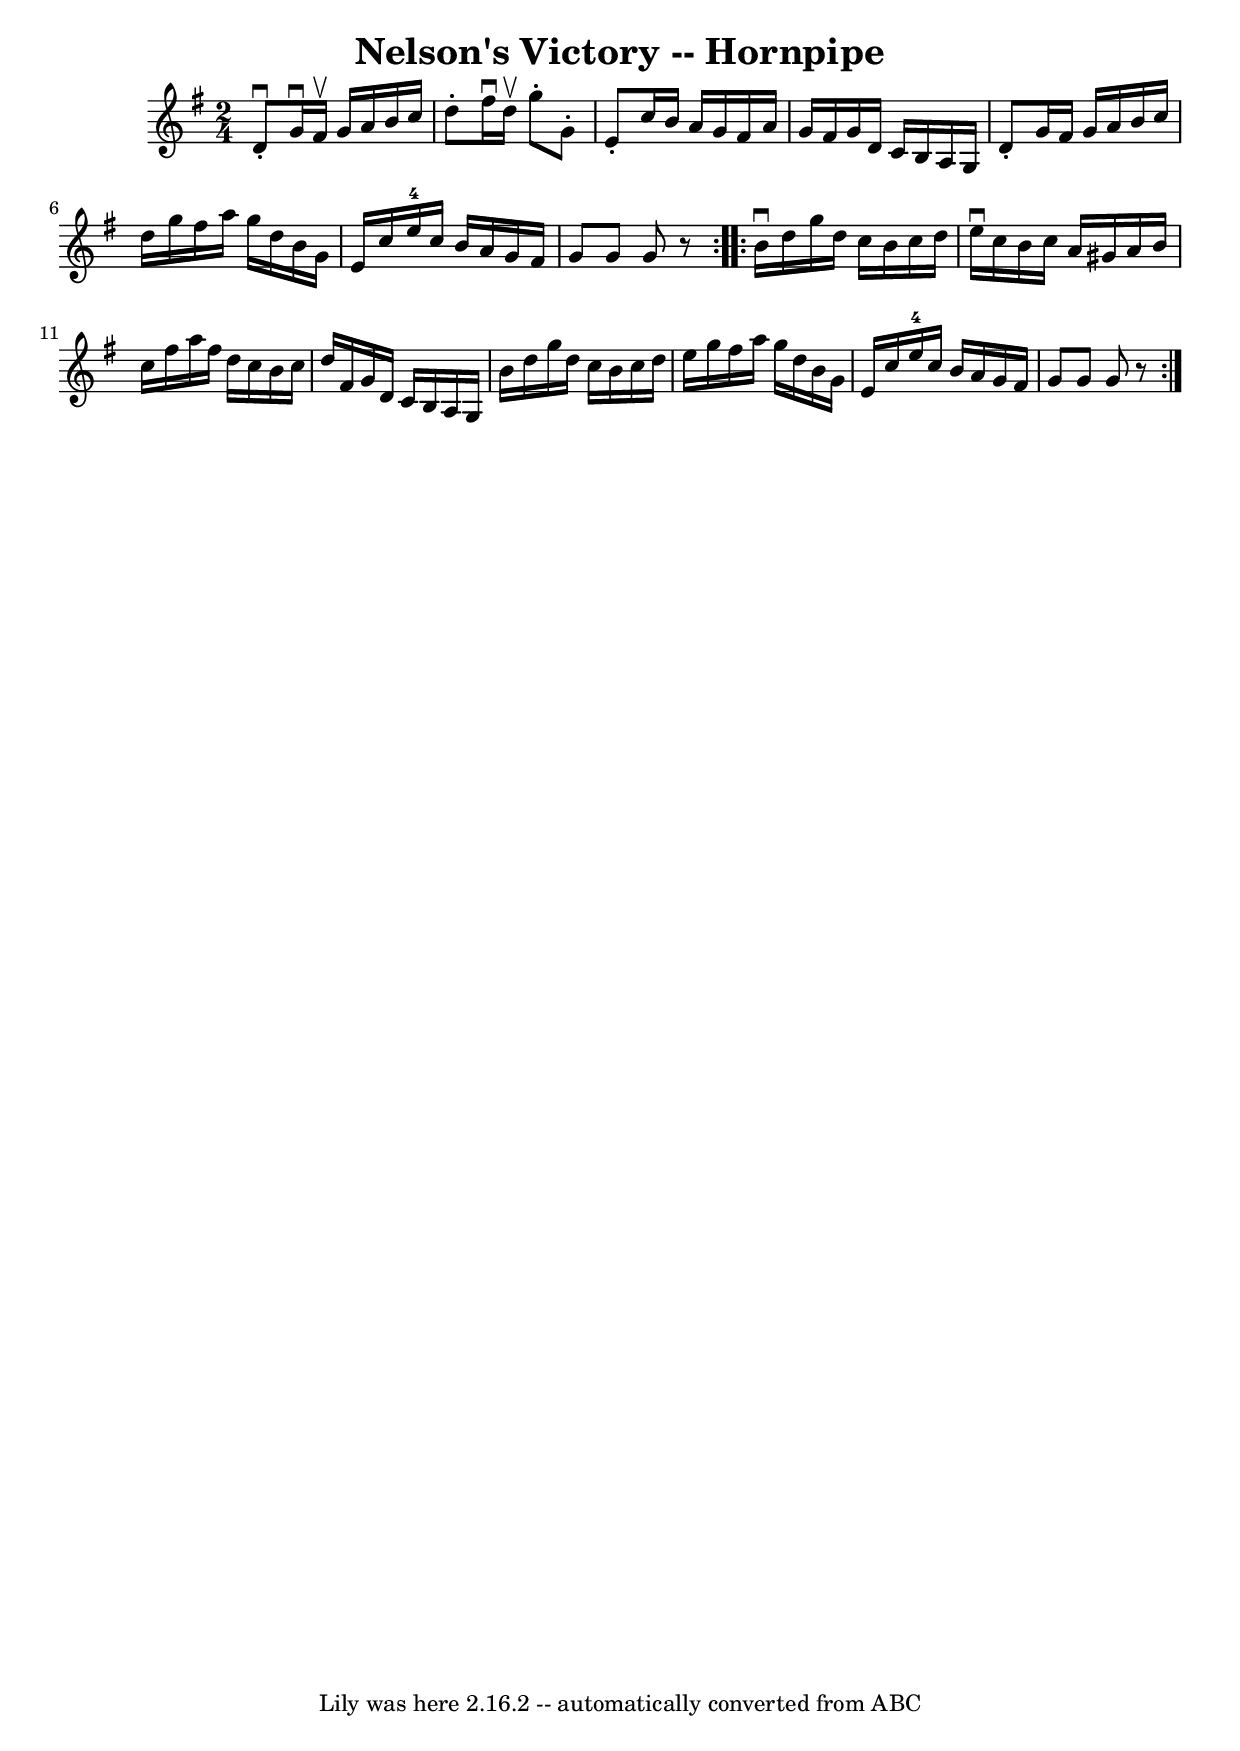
\version "2.16.2"
\include "Mammoth.ily"
\header {
  %% book = "Cole's 1000 Fiddle Tunes"
  crossRefNumber = "1"
  footnotes = ""
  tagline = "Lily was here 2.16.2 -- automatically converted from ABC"
  title = "Nelson's Victory -- Hornpipe"

}
voicedefault =  {



  \repeat volta 2 {

    \time 2/4 
    \key g \major
 d'8^\downbow-. g'16^\downbow fis'16^\upbow   
    g'16 a'16 b'16 c''16  |
    d''8 -. fis''16^\downbow d''16 
    ^\upbow g''8 -. g'8 -. |
    e'8 -. c''16 b'16 a'16 g'16    
    fis'16 a'16  |
    g'16 fis'16 g'16 d'16 c'16 b16 a16 
    g16  |
    d'8 -. g'16 fis'16 g'16 a'16 b'16 c''16  
    |
    d''16 g''16 fis''16 a''16 g''16 d''16 b'16 g'16 
    |
    e'16 c''16 e''16-4 c''16 b'16 a'16 g'16    
    fis'16  |
    g'8 g'8 g'8    r8 
  }     
  \repeat volta 2 {
    b'16 
    ^\downbow d''16 g''16 d''16 c''16 b'16 c''16 d''16  
    |
    e''16^\downbow c''16 b'16 c''16 a'16 gis'16 a'16   
    b'16  |
    c''16 fis''16 a''16 fis''16 d''16 c''16    
    b'16 c''16  |
    d''16 fis'16 g'16 d'16 c'16 b16 a16 
    g16  |
    b'16 d''16 g''16 d''16 c''16 b'16 c''16  
    d''16  |
    e''16 g''16 fis''16 a''16 g''16 d''16    
    b'16 g'16  |
    e'16 c''16 e''16-4 c''16 b'16 a'16    
    g'16 fis'16  |
    g'8 g'8 g'8    r8 
  }   

}

\score{
  <<

    \context Staff="default"
    {
      \voicedefault 
      
    }

  >>
  \layout {
    
  }
  \midi {
  }

}
